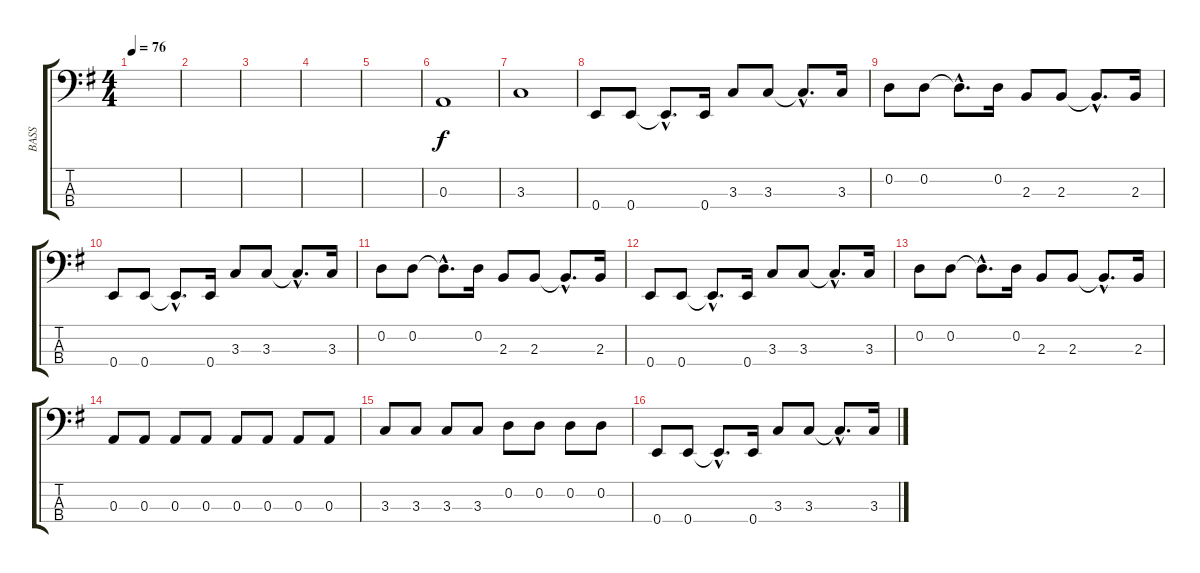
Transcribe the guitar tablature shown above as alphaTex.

\track ("BASS" "BASS") {instrument electricbassfinger}
\staff {score tabs}
\tuning (G2 D2 A1 E1) {hide}
\ts (4 4)
\tempo 76
\clef f4
\ks eminor
|
|
|
|
|
0.3.1 |
3.3.1 |
0.4.8 0.4.8 0.4{hac t}.8{d} 0.4.16 3.3.8 3.3.8 3.3{hac t}.8{d} 3.3.16 |
0.2.8 0.2.8 0.2{hac t}.8{d} 0.2.16 2.3.8 2.3.8 2.3{hac t}.8{d} 2.3.16 |
0.4.8 0.4.8 0.4{hac t}.8{d} 0.4.16 3.3.8 3.3.8 3.3{hac t}.8{d} 3.3.16 |
0.2.8 0.2.8 0.2{hac t}.8{d} 0.2.16 2.3.8 2.3.8 2.3{hac t}.8{d} 2.3.16 |
0.4.8 0.4.8 0.4{hac t}.8{d} 0.4.16 3.3.8 3.3.8 3.3{hac t}.8{d} 3.3.16 |
0.2.8 0.2.8 0.2{hac t}.8{d} 0.2.16 2.3.8 2.3.8 2.3{hac t}.8{d} 2.3.16 |
0.3.8 0.3.8 0.3.8 0.3.8 0.3.8 0.3.8 0.3.8 0.3.8 |
3.3.8 3.3.8 3.3.8 3.3.8 0.2.8 0.2.8 0.2.8 0.2.8 |
0.4.8 0.4.8 0.4{hac t}.8{d} 0.4.16 3.3.8 3.3.8 3.3{hac t}.8{d} 3.3.16
